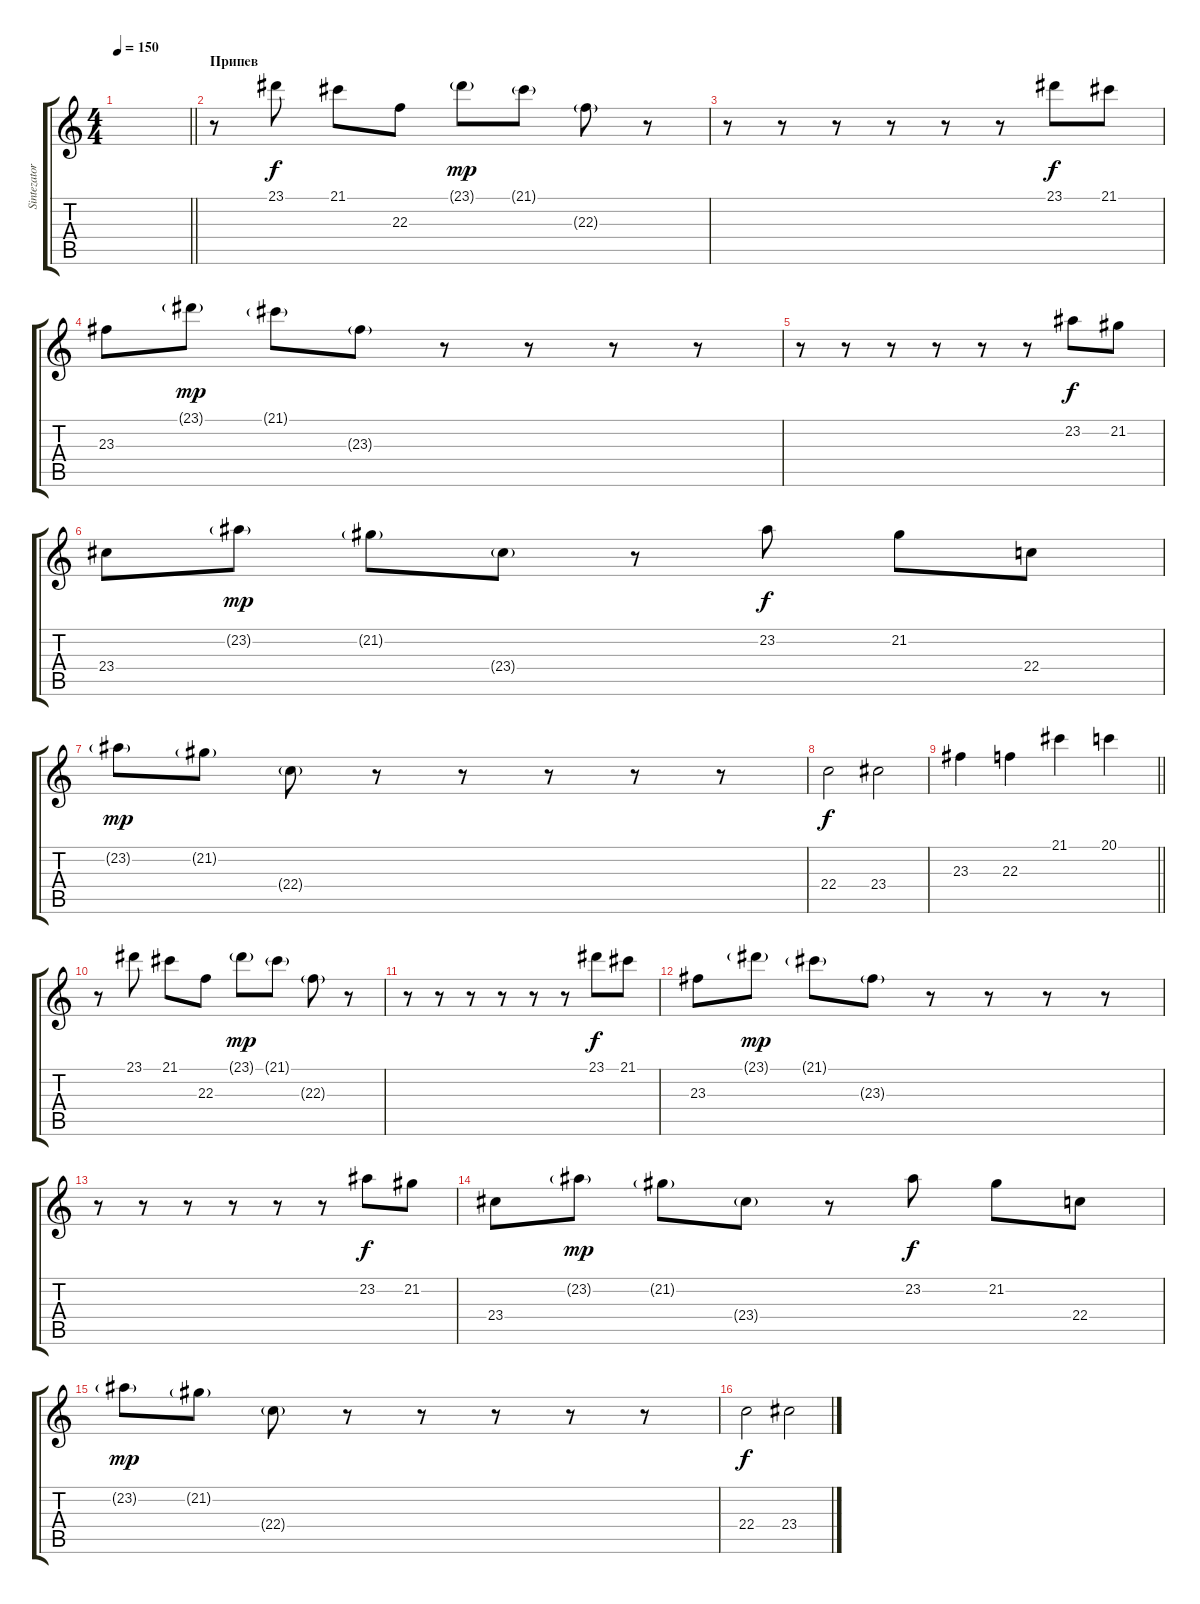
\track ("Sintezator" "Sintezator") {instrument acousticgrandpiano}
\staff {score tabs}
\tuning (E4 B3 G3 D3 A2 E2) {hide}
\ts (4 4)
\tempo 150
\clef g2
\barLineRight lightlight
\ks c
|
\section ("" "Припев")
r.8 23.1.8 21.1.8 22.3.8 23.1{g}.8{dy mp} 21.1{g}.8 22.3{g}.8 r.8 |
r.8 r.8 r.8 r.8 r.8 r.8 23.1.8{dy f} 21.1.8 |
23.3.8 23.1{g}.8{dy mp} 21.1{g}.8 23.3{g}.8 r.8 r.8 r.8 r.8 |
r.8 r.8 r.8 r.8 r.8 r.8 23.2.8{dy f} 21.2.8 |
23.4.8 23.2{g}.8{dy mp} 21.2{g}.8 23.4{g}.8 r.8 23.2.8{dy f} 21.2.8 22.4.8 |
23.2{g}.8{dy mp} 21.2{g}.8 22.4{g}.8 r.8 r.8 r.8 r.8 r.8 |
22.4.2{dy f} 23.4.2 |
\barLineRight lightlight
23.3.4 22.3.4 21.1.4 20.1.4 |
r.8 23.1.8 21.1.8 22.3.8 23.1{g}.8{dy mp} 21.1{g}.8 22.3{g}.8 r.8 |
r.8 r.8 r.8 r.8 r.8 r.8 23.1.8{dy f} 21.1.8 |
23.3.8 23.1{g}.8{dy mp} 21.1{g}.8 23.3{g}.8 r.8 r.8 r.8 r.8 |
r.8 r.8 r.8 r.8 r.8 r.8 23.2.8{dy f} 21.2.8 |
23.4.8 23.2{g}.8{dy mp} 21.2{g}.8 23.4{g}.8 r.8 23.2.8{dy f} 21.2.8 22.4.8 |
23.2{g}.8{dy mp} 21.2{g}.8 22.4{g}.8 r.8 r.8 r.8 r.8 r.8 |
22.4.2{dy f} 23.4.2
